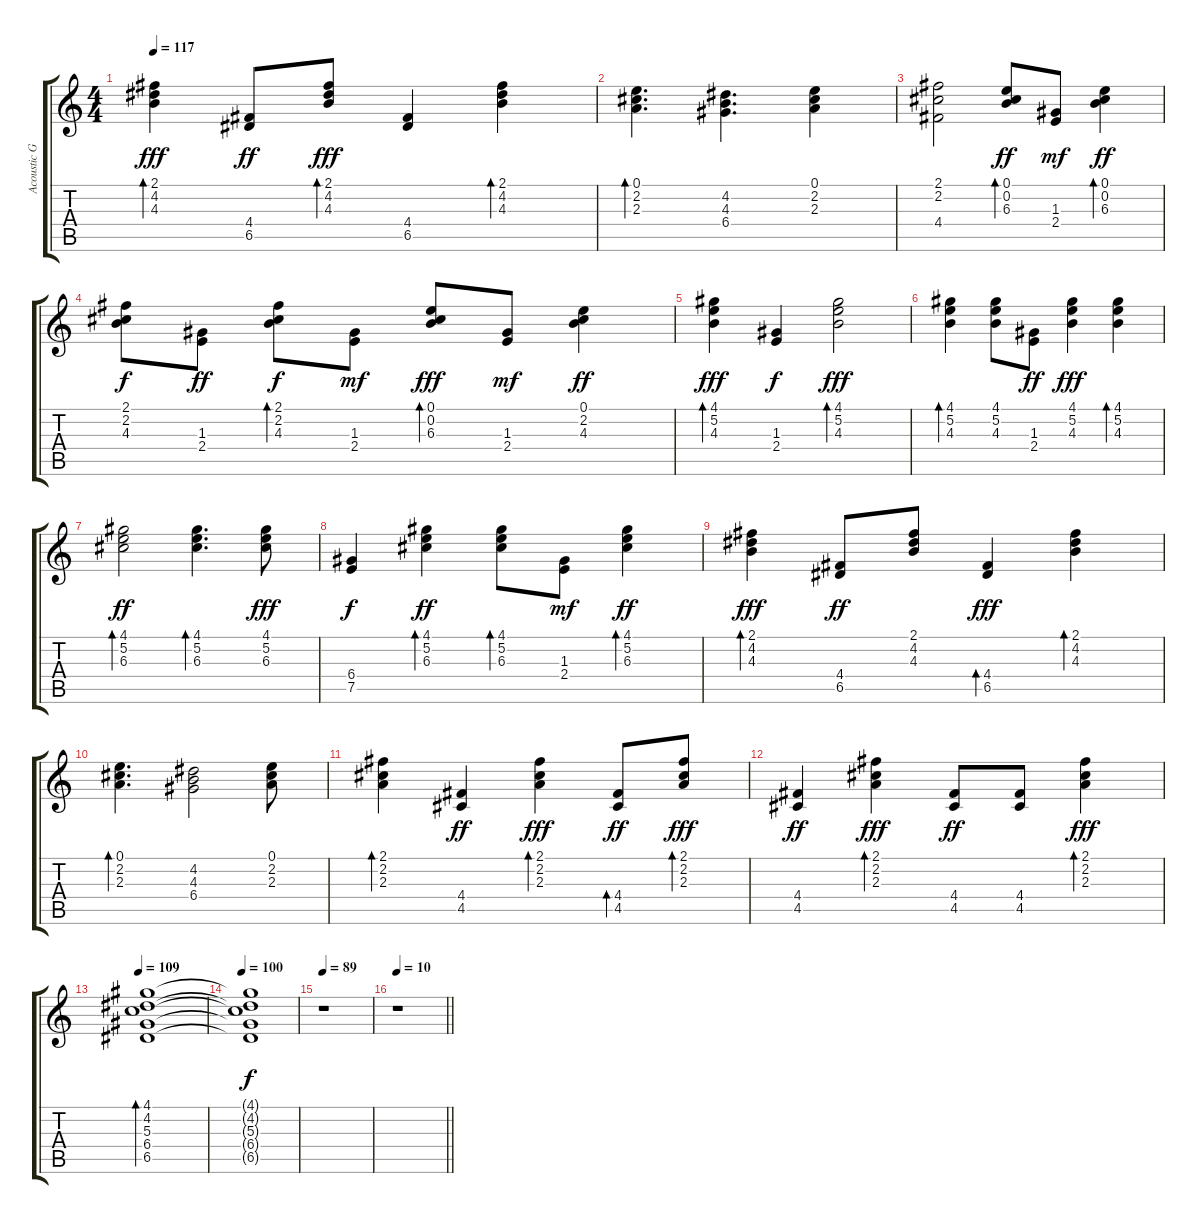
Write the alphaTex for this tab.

\track ("Acoustic Guitar" "Acoustic G") {instrument acousticguitarsteel}
\staff {score tabs}
\tuning (E4 B3 G3 D3 A2 E2) {hide}
\ts (4 4)
\tempo 117
\clef g2
\ks c
(2.1 4.2 4.3).4{bd 240 dy fff} (4.4 6.5).8{dy ff} (2.1 4.2 4.3).8{bd 240 dy fff} (4.4 6.5).4 (2.1 4.2 4.3).4{bd 240} |
(0.1 2.2 2.3).4{d bd 240} (4.2 4.3 6.4).4{d} (0.1 2.2 2.3).4 |
(2.1 2.2 4.4).2 (0.1 0.2 6.3).8{bd 240 dy ff} (1.3 2.4).8{dy mf} (0.1 0.2 6.3).4{bd 240 dy ff} |
(2.1 2.2 4.3).8{dy f} (1.3 2.4).8{dy ff} (2.1 2.2 4.3).8{bd 240 dy f} (1.3 2.4).8{dy mf} (0.1 0.2 6.3).8{bd 240 dy fff} (1.3 2.4).8{dy mf} (0.1 2.2 4.3).4{dy ff} |
(4.1 5.2 4.3).4{bd 240 dy fff} (1.3 2.4).4{dy f} (4.1 5.2 4.3).2{bd 240 dy fff} |
(4.1 5.2 4.3).4{bd 240} (4.1 5.2 4.3).8 (1.3 2.4).8{dy ff} (4.1 5.2 4.3).4{dy fff} (4.1 5.2 4.3).4{bd 240} |
(4.1 5.2 6.3).2{bd 240 dy ff} (4.1 5.2 6.3).4{d bd 240} (4.1 5.2 6.3).8{dy fff} |
(6.4 7.5).4{dy f} (4.1 5.2 6.3).4{bd 240 dy ff} (4.1 5.2 6.3).8{bd 240} (1.3 2.4).8{dy mf} (4.1 5.2 6.3).4{bd 240 dy ff} |
(2.1 4.2 4.3).4{bd 240 dy fff} (4.4 6.5).8{dy ff} (2.1 4.2 4.3).8 (4.4 6.5).4{bd 240 dy fff} (2.1 4.2 4.3).4{bd 240} |
(0.1 2.2 2.3).4{d bd 240} (4.2 4.3 6.4).2 (0.1 2.2 2.3).8 |
(2.1 2.2 2.3).4{bd 240} (4.4 4.5).4{dy ff volume 11} (2.1 2.2 2.3).4{bd 240 dy fff} (4.4 4.5).8{bd 240 dy ff} (2.1 2.2 2.3).8{bd 240 dy fff} |
(4.4 4.5).4{dy ff} (2.1 2.2 2.3).4{bd 240 dy fff} (4.4 4.5).8{dy ff} (4.4 4.5).8 (2.1 2.2 2.3).4{bd 240 dy fff} |
\tempo 109
(4.1 4.2 5.3 6.4 6.5).1{bd 240} |
\tempo 100
(4.1{t} 4.2{t} 5.3{t} 6.4{t} 6.5{t}).1{dy f} |
\tempo 89
r.1 |
\tempo 117
\tempo 10
\barLineRight lightlight
r.1
